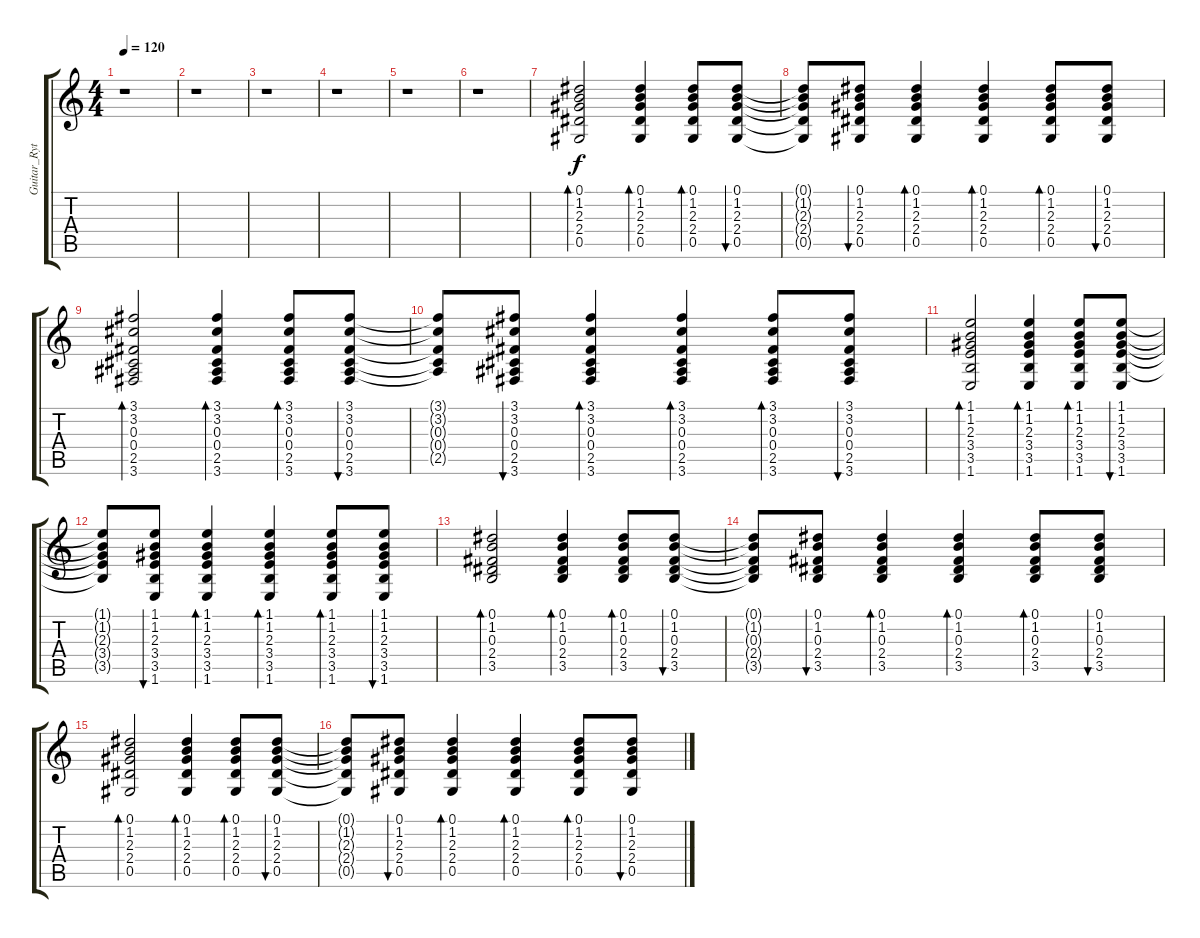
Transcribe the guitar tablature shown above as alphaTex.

\track ("Guitar_Rythm" "Guitar_Ryt") {instrument acousticguitarsteel}
\staff {score tabs}
\tuning (Eb4 Bb3 Gb3 Db3 Ab2 Eb2) {hide}
\ts (4 4)
\tempo 120
\clef g2
\ks c
r.1{dy f} |
r.1 |
r.1 |
r.1 |
r.1 |
r.1 |
\section ("" "")
(0.1 1.2 2.3 2.4 0.5).2{bd 30 volume 11 instrument acousticguitarsteel} (0.1 1.2 2.3 2.4 0.5).4{bd 30} (0.1 1.2 2.3 2.4 0.5).8{bd 30} (0.1 1.2 2.3 2.4 0.5).8{bu 30} |
(0.1{t} 1.2{t} 2.3{t} 2.4{t} 0.5{t}).8 (0.1 1.2 2.3 2.4 0.5).8{bu 30} (0.1 1.2 2.3 2.4 0.5).4{bd 30} (0.1 1.2 2.3 2.4 0.5).4{bd 30} (0.1 1.2 2.3 2.4 0.5).8{bd 30} (0.1 1.2 2.3 2.4 0.5).8{bu 30} |
(3.1 3.2 0.3 0.4 2.5 3.6).2{bd 30} (3.1 3.2 0.3 0.4 2.5 3.6).4{bd 30} (3.1 3.2 0.3 0.4 2.5 3.6).8{bd 30} (3.1 3.2 0.3 0.4 2.5 3.6).8{bu 30} |
(3.1{t} 3.2{t} 0.3{t} 0.4{t} 2.5{t}).8 (3.1 3.2 0.3 0.4 2.5 3.6).8{bu 30} (3.1 3.2 0.3 0.4 2.5 3.6).4{bd 30} (3.1 3.2 0.3 0.4 2.5 3.6).4{bd 30} (3.1 3.2 0.3 0.4 2.5 3.6).8{bd 30} (3.1 3.2 0.3 0.4 2.5 3.6).8{bu 30} |
(1.1 1.2 2.3 3.4 3.5 1.6).2{bd 30} (1.1 1.2 2.3 3.4 3.5 1.6).4{bd 30} (1.1 1.2 2.3 3.4 3.5 1.6).8{bd 30} (1.1 1.2 2.3 3.4 3.5 1.6).8{bu 30} |
(1.1{t} 1.2{t} 2.3{t} 3.4{t} 3.5{t}).8 (1.1 1.2 2.3 3.4 3.5 1.6).8{bu 30} (1.1 1.2 2.3 3.4 3.5 1.6).4{bd 30} (1.1 1.2 2.3 3.4 3.5 1.6).4{bd 30} (1.1 1.2 2.3 3.4 3.5 1.6).8{bd 30} (1.1 1.2 2.3 3.4 3.5 1.6).8{bu 30} |
(0.1 1.2 0.3 2.4 3.5).2{bd 30} (0.1 1.2 0.3 2.4 3.5).4{bd 30} (0.1 1.2 0.3 2.4 3.5).8{bd 30} (0.1 1.2 0.3 2.4 3.5).8{bu 30} |
(0.1{t} 1.2{t} 0.3{t} 2.4{t} 3.5{t}).8 (0.1 1.2 0.3 2.4 3.5).8{bu 30} (0.1 1.2 0.3 2.4 3.5).4{bd 30} (0.1 1.2 0.3 2.4 3.5).4{bd 30} (0.1 1.2 0.3 2.4 3.5).8{bd 30} (0.1 1.2 0.3 2.4 3.5).8{bu 30} |
(0.1 1.2 2.3 2.4 0.5).2{bd 30} (0.1 1.2 2.3 2.4 0.5).4{bd 30} (0.1 1.2 2.3 2.4 0.5).8{bd 30} (0.1 1.2 2.3 2.4 0.5).8{bu 30} |
(0.1{t} 1.2{t} 2.3{t} 2.4{t} 0.5{t}).8 (0.1 1.2 2.3 2.4 0.5).8{bu 30} (0.1 1.2 2.3 2.4 0.5).4{bd 30} (0.1 1.2 2.3 2.4 0.5).4{bd 30} (0.1 1.2 2.3 2.4 0.5).8{bd 30} (0.1 1.2 2.3 2.4 0.5).8{bu 30}
